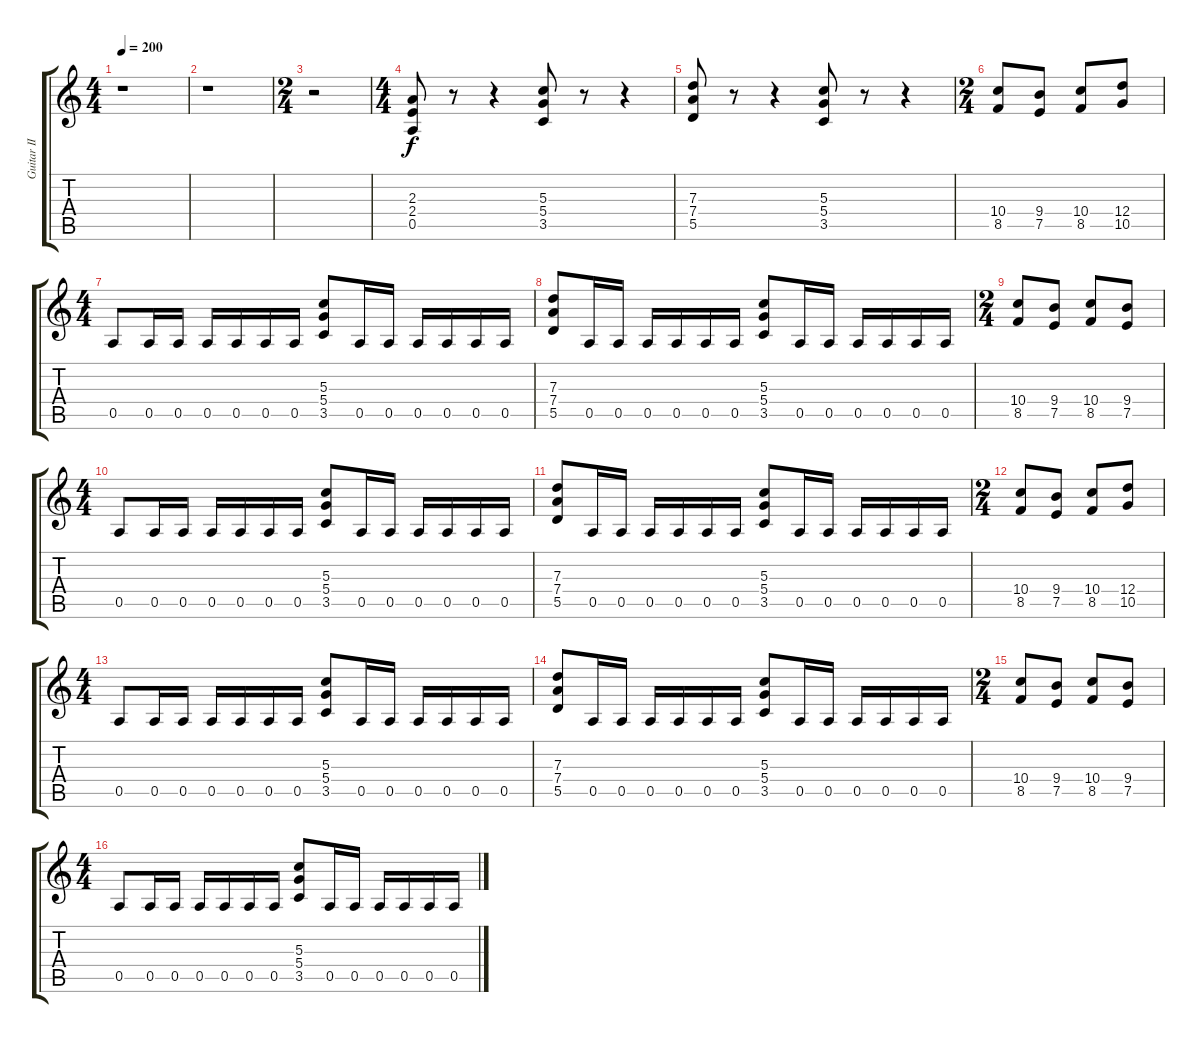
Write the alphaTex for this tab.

\track ("Guitar II Rhythm" "Guitar II ") {instrument overdrivenguitar}
\staff {score tabs}
\tuning (E4 B3 G3 D3 A2 E2) {hide}
\ts (4 4)
\tempo 200
\clef g2
\ks c
r.1{dy f instrument overdrivenguitar} |
r.1 |
\ts (2 4)
r.2 |
\ts (4 4)
(2.3 2.4 0.5).8 r.8 r.4 (5.3 5.4 3.5).8 r.8 r.4 |
(7.3 7.4 5.5).8 r.8 r.4 (5.3 5.4 3.5).8 r.8 r.4 |
\ts (2 4)
(10.4 8.5).8 (9.4 7.5).8 (10.4 8.5).8 (12.4 10.5).8 |
\ts (4 4)
0.5.8 0.5.16 0.5.16 0.5.16 0.5.16 0.5.16 0.5.16 (5.3 5.4 3.5).8 0.5.16 0.5.16 0.5.16 0.5.16 0.5.16 0.5.16 |
(7.3 7.4 5.5).8 0.5.16 0.5.16 0.5.16 0.5.16 0.5.16 0.5.16 (5.3 5.4 3.5).8 0.5.16 0.5.16 0.5.16 0.5.16 0.5.16 0.5.16 |
\ts (2 4)
(10.4 8.5).8 (9.4 7.5).8 (10.4 8.5).8 (9.4 7.5).8 |
\ts (4 4)
0.5.8 0.5.16 0.5.16 0.5.16 0.5.16 0.5.16 0.5.16 (5.3 5.4 3.5).8 0.5.16 0.5.16 0.5.16 0.5.16 0.5.16 0.5.16 |
(7.3 7.4 5.5).8 0.5.16 0.5.16 0.5.16 0.5.16 0.5.16 0.5.16 (5.3 5.4 3.5).8 0.5.16 0.5.16 0.5.16 0.5.16 0.5.16 0.5.16 |
\ts (2 4)
(10.4 8.5).8 (9.4 7.5).8 (10.4 8.5).8 (12.4 10.5).8 |
\ts (4 4)
0.5.8 0.5.16 0.5.16 0.5.16 0.5.16 0.5.16 0.5.16 (5.3 5.4 3.5).8 0.5.16 0.5.16 0.5.16 0.5.16 0.5.16 0.5.16 |
(7.3 7.4 5.5).8 0.5.16 0.5.16 0.5.16 0.5.16 0.5.16 0.5.16 (5.3 5.4 3.5).8 0.5.16 0.5.16 0.5.16 0.5.16 0.5.16 0.5.16 |
\ts (2 4)
(10.4 8.5).8 (9.4 7.5).8 (10.4 8.5).8 (9.4 7.5).8 |
\ts (4 4)
0.5.8 0.5.16 0.5.16 0.5.16 0.5.16 0.5.16 0.5.16 (5.3 5.4 3.5).8 0.5.16 0.5.16 0.5.16 0.5.16 0.5.16 0.5.16
